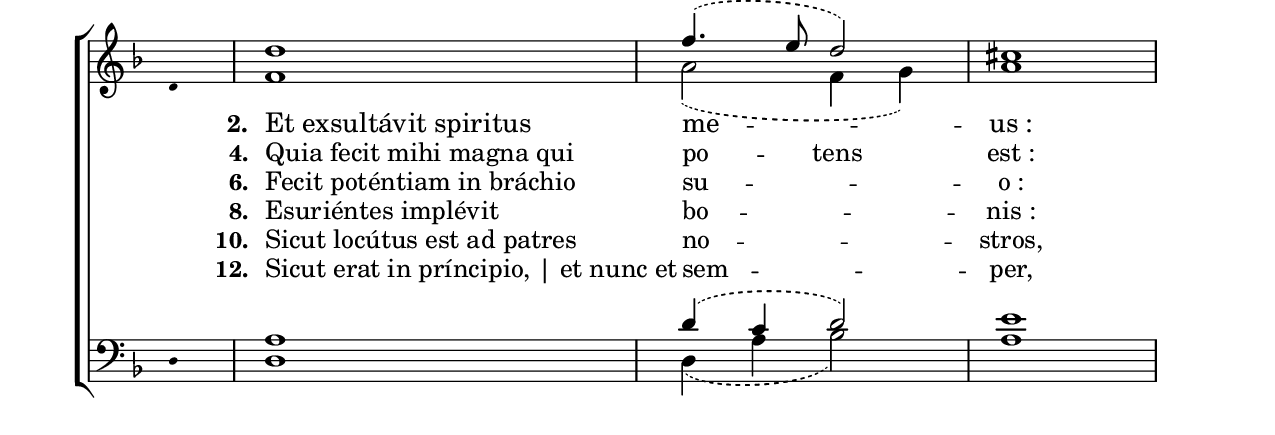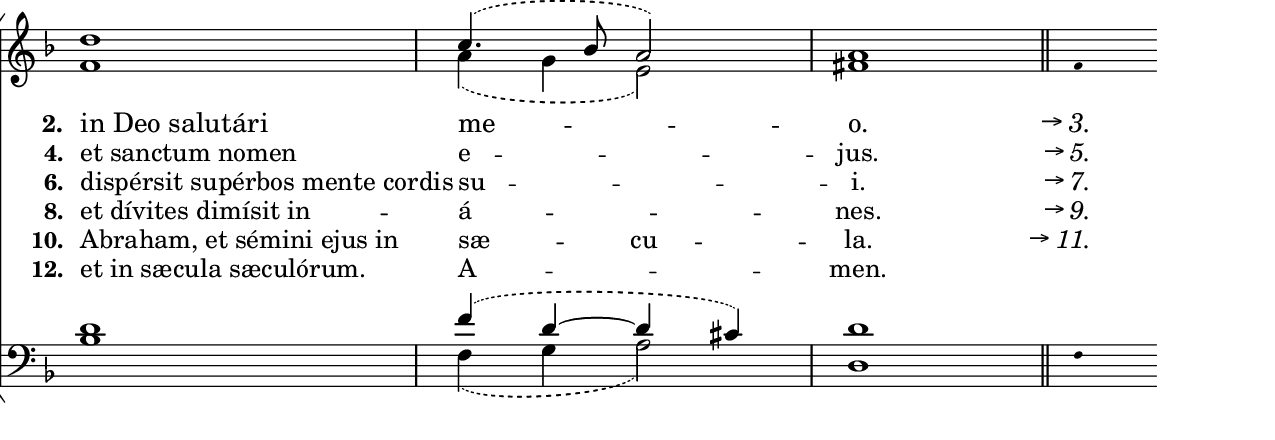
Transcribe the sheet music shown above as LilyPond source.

\header {
 % title = "Magnificat 1D"
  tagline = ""
  %composer = "SMC"
}
\include "lilypond-book-preamble.ly"

#(set-default-paper-size "letter")

stemOn = {
  \revert Staff.Stem #'transparent
  \revert Staff.Flag #'transparent
  \revert Voice.Stem #'length
}

stemOff = {
  \override Staff.Stem #'transparent = ##t
  \override Staff.Flag #'transparent = ##t
  \override Voice.Stem #'length = #0
}

\layout {
  \context {
    \Score
    \omit BarNumber
  }
}

global = {
  \key f \major
  \time 4/4
}

sopMusic = \relative c' {
  \partial 4
  \relative c' { \stemOff \new CueVoice { d4 } \stemOn }
  \slurDashed
  d'1 f4.(\set melismaBusyProperties = #'() e8 d2 ) cis1 |
  d | c4.( bes8 a2) a1 | \bar "||"
  \relative c' { \stemOff \new CueVoice { f4 } }
  %\slurSolid \unset melismaBusyProperties
}
sopWords = \lyricmode {

}

altoMusic = \relative c' {
  \partial 4
  \relative c' { \stemOff \new CueVoice { s4 } \stemOn }
  \slurDashed
  f1 | a2( f4 g) | a1 |
  f1 | a4( g e2) | fis1 \bar "||"
  \relative c' { \stemOff \new CueVoice { s4 } }
}

tenorMusic = \relative c' {
  \partial 4
  \relative c { \stemOff \new CueVoice { s4 } \stemOn }
  \slurDashed
  a1 | d4( c d2) | e1 |
  d1 | f4( d~ d cis) d1 \bar "||"
  \relative c { \stemOff \new CueVoice { s4 } }
}

bassMusic = \relative c' {
  \partial 4
  \relative c { \stemOff \new CueVoice { d4 } \stemOn }
  \slurDashed
  d,1 | d4( a' bes2) | a1 |
  bes | f4( g a2) | d,1 \bar "||" 
  \relative c { \stemOff \new CueVoice { f4 } }
}

hiddenMusicII = {
  \hideNotes
  \partial 4 r4
  \repeat unfold 6 { \skip1 }
  f4
  \unHideNotes
}

hiddenWords = \lyricmode {
  \once \override LyricText #'self-alignment-X = #RIGHT
  \markup\italic"→ 3."
}
hiddenWordsII = \lyricmode {
  \once \override LyricText #'self-alignment-X = #RIGHT
  \markup\italic"→ 5."
}
hiddenWordsIII = \lyricmode {
  \once \override LyricText #'self-alignment-X = #RIGHT
  \markup\italic"→ 7."
}
hiddenWordsIV = \lyricmode {
  \once \override LyricText #'self-alignment-X = #RIGHT
  \markup\italic"→ 9."
}
hiddenWordsV = \lyricmode {
  \once \override LyricText #'self-alignment-X = #RIGHT
  \markup\italic"→ 11."
}

altoWords = \lyricmode {
%  \override StanzaNumber #'font-name = #"Garamond Premier Pro"
%  \override LyricText #'font-name = #"Garamond Premier Pro"
  \set fontSize = #0.5
  \set stanza = #"2. "
  %\set vocalName = "2. "
  %\set shortVocalName = "2. "
  \once \override LyricText #'self-alignment-X = #LEFT
  Et_exsultávit_spiritus me -- _ _ us_:
  \set stanza = #"2. "
  \once \override LyricText #'self-alignment-X = #LEFT
  in_Deo_salutári me -- _ _ o.
}
altoWordsII = \lyricmode {
%  \override StanzaNumber #'font-name = #"Garamond Premier Pro"
%  \override LyricText #'font-name = #"Garamond Premier Pro"
  \set stanza = #"4. "
  \once \override LyricText #'self-alignment-X = #LEFT
  Quia_fecit_mihi_magna_qui po -- _ tens | est_:
  \set stanza = #"4. "
  \once \override LyricText #'self-alignment-X = #LEFT
  et_sanctum_nomen e -- _ _ jus.
}
altoWordsIII = \lyricmode {
%  \override StanzaNumber #'font-name = #"Garamond Premier Pro"
%  \override LyricText #'font-name = #"Garamond Premier Pro"
  \set stanza = #"6. "
  \once \override LyricText #'self-alignment-X = #LEFT
  Fecit_poténtiam_in_bráchio su -- _ _ o_:
  \set stanza = #"6. "
  \once \override LyricText #'self-alignment-X = #LEFT
  dispérsit_supérbos_mente_cordis su -- _ _ i.
}
altoWordsIV = \lyricmode {
%  \override StanzaNumber #'font-name = #"Garamond Premier Pro"
%  \override LyricText #'font-name = #"Garamond Premier Pro"
  \set stanza = #"8. "
  \once \override LyricText #'self-alignment-X = #LEFT
  Esuriéntes_implévit bo -- _ _ nis_:
  \set stanza = #"8. "
  \once \override LyricText #'self-alignment-X = #LEFT
  et_dívites_dimísit_in -- á -- _ _ nes.
}
altoWordsV = \lyricmode {
%  \override StanzaNumber #'font-name = #"Garamond Premier Pro"
%  \override LyricText #'font-name = #"Garamond Premier Pro"
  \set stanza = #"10. "
  \once \override LyricText #'self-alignment-X = #LEFT
  Sicut_locútus_est_ad_patres no -- _ _ stros,
  \set stanza = #"10. "
  \once \override LyricText #'self-alignment-X = #LEFT
  Abraham,_et_sémini_ejus_in sæ -- _ cu -- la.
}
altoWordsVI = \lyricmode {
%  \override StanzaNumber #'font-name = #"Garamond Premier Pro"
%  \override LyricText #'font-name = #"Garamond Premier Pro"
  \set stanza = #"12. "
  \once \override LyricText #'self-alignment-X = #LEFT
  Sicut_erat_in_príncipio,_|_et_nunc_et sem -- _ _ per,
  \set stanza = #"12. "
  \once \override LyricText #'self-alignment-X = #LEFT
  et_in_sæcula_sæculórum. A -- _ _ men.
}


\score {
  \new ChoirStaff <<
    %\new Lyrics = "sopranos"
    \new Staff = "women" <<
      \new Voice = "sopranos"{
        \voiceOne
        << \global \sopMusic >>
      }
      \new Voice = "altos" {
        \voiceTwo
        << \global \altoMusic >>
      }
      \new Voice = "hiddenII" {
        \voiceThree
        << \global \hiddenMusicII >>
      }
    >>
    
    \new Lyrics = "altos"
    \new Lyrics = "altosII"
    \new Lyrics = "altosIII"
    \new Lyrics = "altosIV"
    \new Lyrics = "altosV"
    \new Lyrics = "altosVI"

    \new Staff = "men" <<
      \clef bass
      \new Voice = "tenors" {
        \voiceThree
        << \global \tenorMusic >>
      }
      \new Voice = "bass"{
        \voiceFour
        << \global \bassMusic >>
      }
    >>
   
    \context Lyrics = "altos" \lyricsto "sopranos" \altoWords
    \context Lyrics = "altos" \lyricsto "hiddenII" \hiddenWords
    \context Lyrics = "altosII" \lyricsto "sopranos" \altoWordsII
    \context Lyrics = "altosII" \lyricsto "hiddenII" \hiddenWordsII
    \context Lyrics = "altosIII" \lyricsto "sopranos" \altoWordsIII
    \context Lyrics = "altosIII" \lyricsto "hiddenII" \hiddenWordsIII
    \context Lyrics = "altosIV" \lyricsto "sopranos" \altoWordsIV
    \context Lyrics = "altosIV" \lyricsto "hiddenII" \hiddenWordsIV
    \context Lyrics = "altosV" \lyricsto "sopranos" \altoWordsV
    \context Lyrics = "altosV" \lyricsto "hiddenII" \hiddenWordsV
    \context Lyrics = "altosVI" \lyricsto "sopranos" \altoWordsVI
  >>
  \layout {
    \context {
      \Staff
      \remove "Time_signature_engraver"
    }
  }
}
